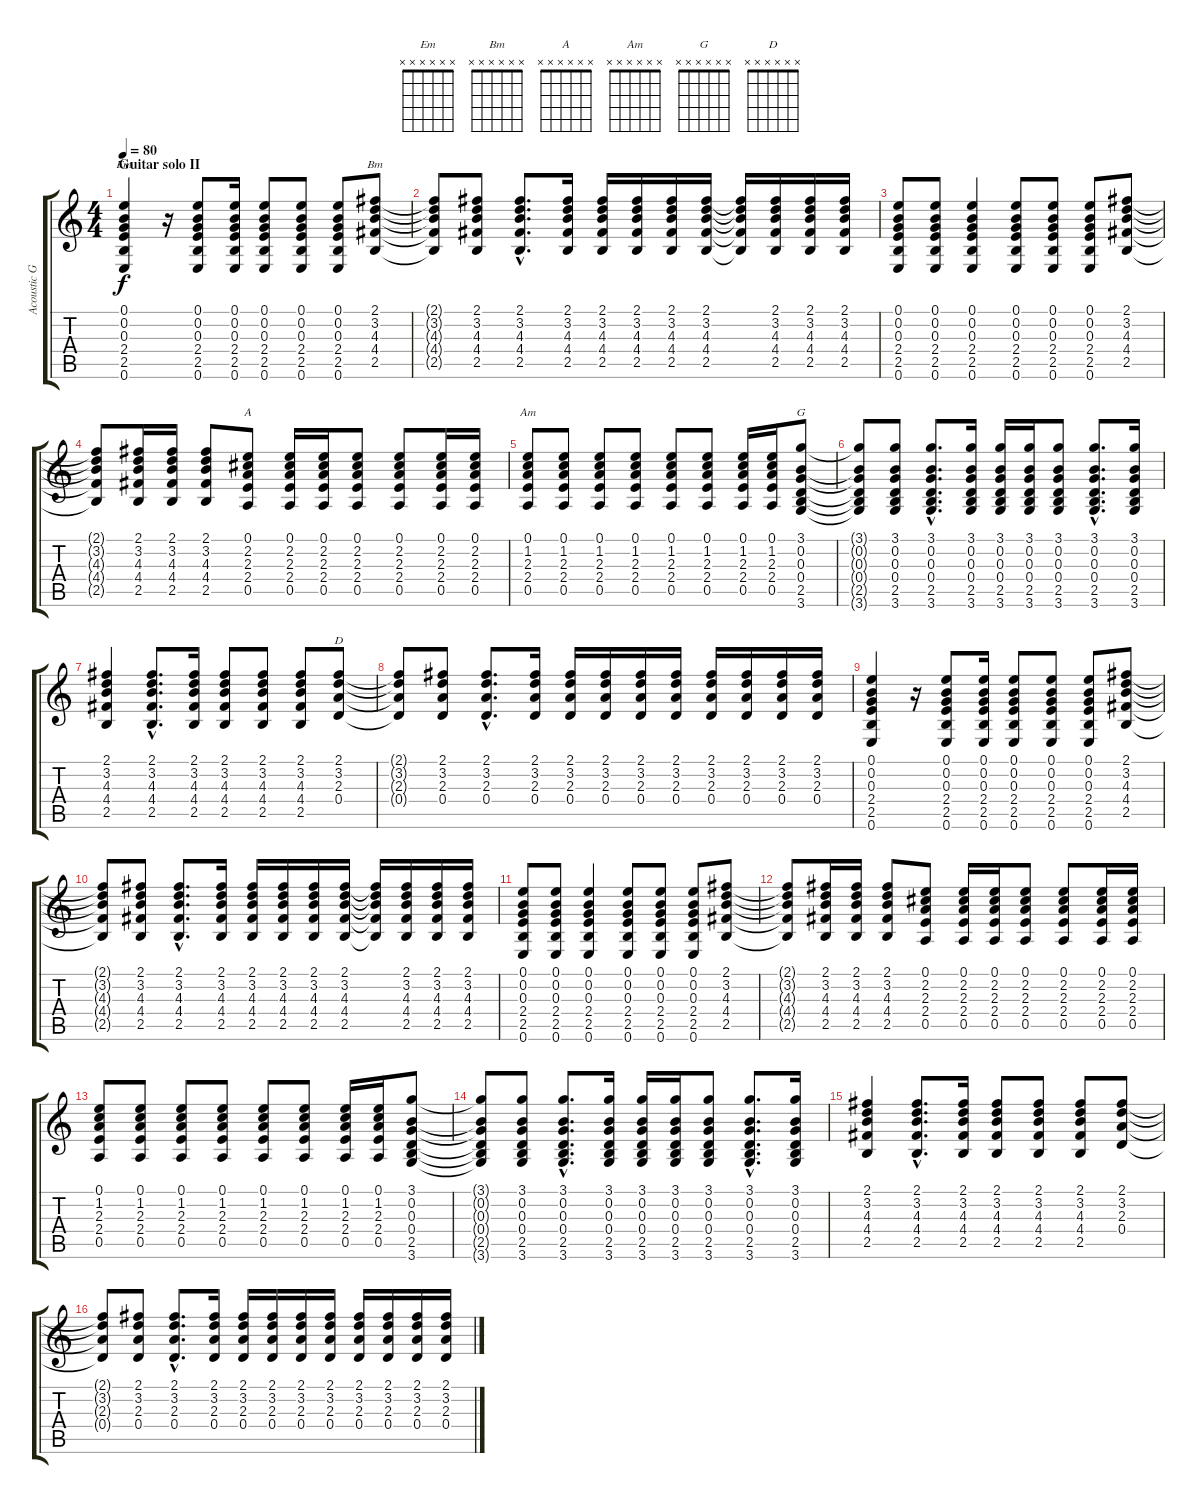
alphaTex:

\track ("Acoustic Guitar 2 (12 Stg)" "Acoustic G") {instrument acousticguitarsteel}
\staff {score tabs}
\tuning (E4 B3 G3 D3 A2 E2) {hide}
\chord ("Em" x x x x x x) {firstfret 0}
\chord ("Bm" x x x x x x) {firstfret 0}
\chord ("A" x x x x x x) {firstfret 0}
\chord ("Am" x x x x x x) {firstfret 0}
\chord ("G" x x x x x x) {firstfret 0}
\chord ("D" x x x x x x) {firstfret 0}
\ts (4 4)
\section ("" "Guitar solo II")
\tempo 80
\clef g2
\ks c
(0.1 0.2 0.3 2.4 2.5 0.6).4{ch "Em" dy f} r.16 (0.1 0.2 0.3 2.4 2.5 0.6).8 (0.1 0.2 0.3 2.4 2.5 0.6).16 (0.1 0.2 0.3 2.4 2.5 0.6).8 (0.1 0.2 0.3 2.4 2.5 0.6).8 (0.1 0.2 0.3 2.4 2.5 0.6).8 (2.1 3.2 4.3 4.4 2.5).8{ch "Bm"} |
(2.1{t} 3.2{t} 4.3{t} 4.4{t} 2.5{t}).8 (2.1 3.2 4.3 4.4 2.5).8 (2.1{hac} 3.2{hac} 4.3{hac} 4.4{hac} 2.5{hac}).8{d} (2.1 3.2 4.3 4.4 2.5).16 (2.1 3.2 4.3 4.4 2.5).16 (2.1 3.2 4.3 4.4 2.5).16 (2.1 3.2 4.3 4.4 2.5).16 (2.1 3.2 4.3 4.4 2.5).16 (2.1{t} 3.2{t} 4.3{t} 4.4{t} 2.5{t}).16 (2.1 3.2 4.3 4.4 2.5).16 (2.1 3.2 4.3 4.4 2.5).16 (2.1 3.2 4.3 4.4 2.5).16 |
(0.1 0.2 0.3 2.4 2.5 0.6).8 (0.1 0.2 0.3 2.4 2.5 0.6).8 (0.1 0.2 0.3 2.4 2.5 0.6).4 (0.1 0.2 0.3 2.4 2.5 0.6).8 (0.1 0.2 0.3 2.4 2.5 0.6).8 (0.1 0.2 0.3 2.4 2.5 0.6).8 (2.1 3.2 4.3 4.4 2.5).8 |
(2.1{t} 3.2{t} 4.3{t} 4.4{t} 2.5{t}).8 (2.1 3.2 4.3 4.4 2.5).16 (2.1 3.2 4.3 4.4 2.5).16 (2.1 3.2 4.3 4.4 2.5).8 (0.1 2.2 2.3 2.4 0.5).8{ch "A"} (0.1 2.2 2.3 2.4 0.5).16 (0.1 2.2 2.3 2.4 0.5).16 (0.1 2.2 2.3 2.4 0.5).8 (0.1 2.2 2.3 2.4 0.5).8 (0.1 2.2 2.3 2.4 0.5).16 (0.1 2.2 2.3 2.4 0.5).16 |
(0.1 1.2 2.3 2.4 0.5).8{ch "Am"} (0.1 1.2 2.3 2.4 0.5).8 (0.1 1.2 2.3 2.4 0.5).8 (0.1 1.2 2.3 2.4 0.5).8 (0.1 1.2 2.3 2.4 0.5).8 (0.1 1.2 2.3 2.4 0.5).8 (0.1 1.2 2.3 2.4 0.5).16 (0.1 1.2 2.3 2.4 0.5).16 (3.1 0.2 0.3 0.4 2.5 3.6).8{ch "G"} |
(3.1{t} 0.2{t} 0.3{t} 0.4{t} 2.5{t} 3.6{t}).8 (3.1 0.2 0.3 0.4 2.5 3.6).8 (3.1{hac} 0.2{hac} 0.3{hac} 0.4{hac} 2.5{hac} 3.6{hac}).8{d} (3.1 0.2 0.3 0.4 2.5 3.6).16 (3.1 0.2 0.3 0.4 2.5 3.6).16 (3.1 0.2 0.3 0.4 2.5 3.6).16 (3.1 0.2 0.3 0.4 2.5 3.6).8 (3.1{hac} 0.2{hac} 0.3{hac} 0.4{hac} 2.5{hac} 3.6{hac}).8{d} (3.1 0.2 0.3 0.4 2.5 3.6).16 |
(2.1 3.2 4.3 4.4 2.5).4 (2.1{hac} 3.2{hac} 4.3{hac} 4.4{hac} 2.5{hac}).8{d} (2.1 3.2 4.3 4.4 2.5).16 (2.1 3.2 4.3 4.4 2.5).8 (2.1 3.2 4.3 4.4 2.5).8 (2.1 3.2 4.3 4.4 2.5).8 (2.1 3.2 2.3 0.4).8{ch "D"} |
(2.1{t} 3.2{t} 2.3{t} 0.4{t}).8 (2.1 3.2 2.3 0.4).8 (2.1{hac} 3.2{hac} 2.3{hac} 0.4{hac}).8{d} (2.1 3.2 2.3 0.4).16 (2.1 3.2 2.3 0.4).16 (2.1 3.2 2.3 0.4).16 (2.1 3.2 2.3 0.4).16 (2.1 3.2 2.3 0.4).16 (2.1 3.2 2.3 0.4).16 (2.1 3.2 2.3 0.4).16 (2.1 3.2 2.3 0.4).16 (2.1 3.2 2.3 0.4).16 |
(0.1 0.2 0.3 2.4 2.5 0.6).4 r.16 (0.1 0.2 0.3 2.4 2.5 0.6).8 (0.1 0.2 0.3 2.4 2.5 0.6).16 (0.1 0.2 0.3 2.4 2.5 0.6).8 (0.1 0.2 0.3 2.4 2.5 0.6).8 (0.1 0.2 0.3 2.4 2.5 0.6).8 (2.1 3.2 4.3 4.4 2.5).8 |
(2.1{t} 3.2{t} 4.3{t} 4.4{t} 2.5{t}).8 (2.1 3.2 4.3 4.4 2.5).8 (2.1{hac} 3.2{hac} 4.3{hac} 4.4{hac} 2.5{hac}).8{d} (2.1 3.2 4.3 4.4 2.5).16 (2.1 3.2 4.3 4.4 2.5).16 (2.1 3.2 4.3 4.4 2.5).16 (2.1 3.2 4.3 4.4 2.5).16 (2.1 3.2 4.3 4.4 2.5).16 (2.1{t} 3.2{t} 4.3{t} 4.4{t} 2.5{t}).16 (2.1 3.2 4.3 4.4 2.5).16 (2.1 3.2 4.3 4.4 2.5).16 (2.1 3.2 4.3 4.4 2.5).16 |
(0.1 0.2 0.3 2.4 2.5 0.6).8 (0.1 0.2 0.3 2.4 2.5 0.6).8 (0.1 0.2 0.3 2.4 2.5 0.6).4 (0.1 0.2 0.3 2.4 2.5 0.6).8 (0.1 0.2 0.3 2.4 2.5 0.6).8 (0.1 0.2 0.3 2.4 2.5 0.6).8 (2.1 3.2 4.3 4.4 2.5).8 |
(2.1{t} 3.2{t} 4.3{t} 4.4{t} 2.5{t}).8 (2.1 3.2 4.3 4.4 2.5).16 (2.1 3.2 4.3 4.4 2.5).16 (2.1 3.2 4.3 4.4 2.5).8 (0.1 2.2 2.3 2.4 0.5).8 (0.1 2.2 2.3 2.4 0.5).16 (0.1 2.2 2.3 2.4 0.5).16 (0.1 2.2 2.3 2.4 0.5).8 (0.1 2.2 2.3 2.4 0.5).8 (0.1 2.2 2.3 2.4 0.5).16 (0.1 2.2 2.3 2.4 0.5).16 |
(0.1 1.2 2.3 2.4 0.5).8 (0.1 1.2 2.3 2.4 0.5).8 (0.1 1.2 2.3 2.4 0.5).8 (0.1 1.2 2.3 2.4 0.5).8 (0.1 1.2 2.3 2.4 0.5).8 (0.1 1.2 2.3 2.4 0.5).8 (0.1 1.2 2.3 2.4 0.5).16 (0.1 1.2 2.3 2.4 0.5).16 (3.1 0.2 0.3 0.4 2.5 3.6).8 |
(3.1{t} 0.2{t} 0.3{t} 0.4{t} 2.5{t} 3.6{t}).8 (3.1 0.2 0.3 0.4 2.5 3.6).8 (3.1{hac} 0.2{hac} 0.3{hac} 0.4{hac} 2.5{hac} 3.6{hac}).8{d} (3.1 0.2 0.3 0.4 2.5 3.6).16 (3.1 0.2 0.3 0.4 2.5 3.6).16 (3.1 0.2 0.3 0.4 2.5 3.6).16 (3.1 0.2 0.3 0.4 2.5 3.6).8 (3.1{hac} 0.2{hac} 0.3{hac} 0.4{hac} 2.5{hac} 3.6{hac}).8{d} (3.1 0.2 0.3 0.4 2.5 3.6).16 |
(2.1 3.2 4.3 4.4 2.5).4 (2.1{hac} 3.2{hac} 4.3{hac} 4.4{hac} 2.5{hac}).8{d} (2.1 3.2 4.3 4.4 2.5).16 (2.1 3.2 4.3 4.4 2.5).8 (2.1 3.2 4.3 4.4 2.5).8 (2.1 3.2 4.3 4.4 2.5).8 (2.1 3.2 2.3 0.4).8 |
(2.1{t} 3.2{t} 2.3{t} 0.4{t}).8 (2.1 3.2 2.3 0.4).8 (2.1{hac} 3.2{hac} 2.3{hac} 0.4{hac}).8{d} (2.1 3.2 2.3 0.4).16 (2.1 3.2 2.3 0.4).16 (2.1 3.2 2.3 0.4).16 (2.1 3.2 2.3 0.4).16 (2.1 3.2 2.3 0.4).16 (2.1 3.2 2.3 0.4).16 (2.1 3.2 2.3 0.4).16 (2.1 3.2 2.3 0.4).16 (2.1 3.2 2.3 0.4).16
